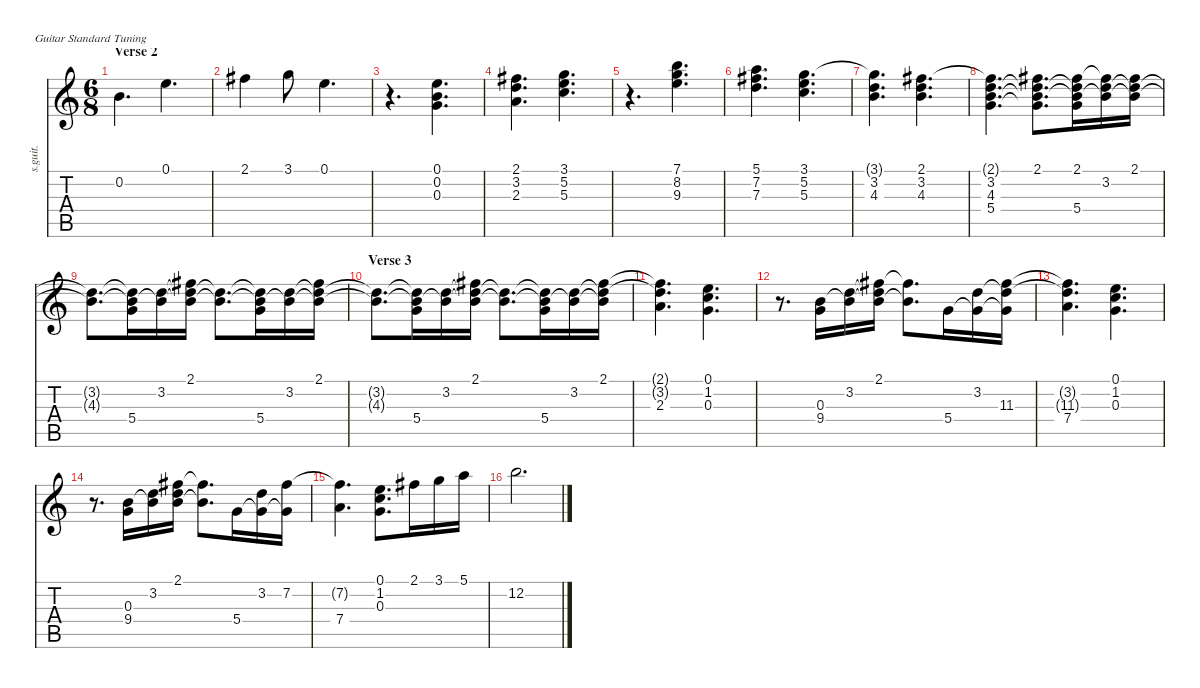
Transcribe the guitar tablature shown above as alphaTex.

\defaultSystemsLayout 4
\hideDynamics
\bracketExtendMode nobrackets
\track ("Michael Kamen - Strings 1" "s.guit.") {instrument stringensemble1}
\staff {score tabs}
\tuning (E4 B3 G3 D3 A2 E2)
\displaytranspose 12
\ts (6 8)
\section ("" "Verse 2")
\tempo (71 hide)
\clef g2
\ks c
0.2{t}.4{d lyrics (0 "") lyrics (1 "") lyrics (2 "") lyrics (3 "") lyrics (4 "") dy fff} 0.1.4{d lyrics (0 "") lyrics (1 "") lyrics (2 "") lyrics (3 "") lyrics (4 "")} |
2.1{acc #}.4{lyrics (0 "") lyrics (1 "") lyrics (2 "") lyrics (3 "") lyrics (4 "")} 3.1.8{lyrics (0 "") lyrics (1 "") lyrics (2 "") lyrics (3 "") lyrics (4 "")} 0.1.4{d lyrics (0 "") lyrics (1 "") lyrics (2 "") lyrics (3 "") lyrics (4 "")} |
r.4{d} (0.1 0.2 0.3).4{d lyrics (0 "") lyrics (1 "") lyrics (2 "") lyrics (3 "") lyrics (4 "")} |
(2.1{acc #} 3.2 2.3).4{d lyrics (0 "") lyrics (1 "") lyrics (2 "") lyrics (3 "") lyrics (4 "")} (3.1 5.2 5.3).4{d lyrics (0 "") lyrics (1 "") lyrics (2 "") lyrics (3 "") lyrics (4 "")} |
r.4{d} (7.1 8.2 9.3).4{d lyrics (0 "") lyrics (1 "") lyrics (2 "") lyrics (3 "") lyrics (4 "")} |
(5.1 7.2{acc #} 7.3).4{d lyrics (0 "") lyrics (1 "") lyrics (2 "") lyrics (3 "") lyrics (4 "")} (3.1 5.2 5.3).4{d lyrics (0 "") lyrics (1 "") lyrics (2 "") lyrics (3 "") lyrics (4 "")} |
(3.1{t} 3.2 4.3).4{d lyrics (0 "") lyrics (1 "") lyrics (2 "") lyrics (3 "") lyrics (4 "")} (2.1{acc #} 3.2 4.3).4{d lyrics (0 "") lyrics (1 "") lyrics (2 "") lyrics (3 "") lyrics (4 "")} |
(2.1{t acc #} 3.2 4.3 5.4).4{d lyrics (0 "") lyrics (1 "") lyrics (2 "") lyrics (3 "") lyrics (4 "")} (2.1{acc #} 3.2{t} 4.3{t} 5.4{t}).8{d lyrics (0 "") lyrics (1 "") lyrics (2 "") lyrics (3 "") lyrics (4 "")} (2.1{acc #} 3.2{t} 4.3{t} 5.4).16{lyrics (0 "") lyrics (1 "") lyrics (2 "") lyrics (3 "") lyrics (4 "")} (2.1{t acc #} 3.2 4.3{t}).16{lyrics (0 "") lyrics (1 "") lyrics (2 "") lyrics (3 "") lyrics (4 "")} (2.1{acc #} 3.2{t} 4.3{t}).16{lyrics (0 "") lyrics (1 "") lyrics (2 "") lyrics (3 "") lyrics (4 "")} |
(3.2{t} 4.3{t}).8{d lyrics (0 "") lyrics (1 "") lyrics (2 "") lyrics (3 "") lyrics (4 "")} (3.2{t} 4.3{t} 5.4).16{lyrics (0 "") lyrics (1 "") lyrics (2 "") lyrics (3 "") lyrics (4 "")} (3.2 4.3{t}).16{lyrics (0 "") lyrics (1 "") lyrics (2 "") lyrics (3 "") lyrics (4 "")} (2.1{acc #} 3.2{t} 4.3{t}).16{lyrics (0 "") lyrics (1 "") lyrics (2 "") lyrics (3 "") lyrics (4 "")} (3.2{t} 4.3{t}).8{d lyrics (0 "") lyrics (1 "") lyrics (2 "") lyrics (3 "") lyrics (4 "")} (3.2{t} 4.3{t} 5.4).16{lyrics (0 "") lyrics (1 "") lyrics (2 "") lyrics (3 "") lyrics (4 "")} (3.2 4.3{t}).16{lyrics (0 "") lyrics (1 "") lyrics (2 "") lyrics (3 "") lyrics (4 "")} (2.1{acc #} 3.2{t} 4.3{t}).16{lyrics (0 "") lyrics (1 "") lyrics (2 "") lyrics (3 "") lyrics (4 "")} |
\section ("" "Verse 3")
(3.2{t} 4.3{t}).8{d lyrics (0 "") lyrics (1 "") lyrics (2 "") lyrics (3 "") lyrics (4 "")} (3.2{t} 4.3{t} 5.4).16{lyrics (0 "") lyrics (1 "") lyrics (2 "") lyrics (3 "") lyrics (4 "")} (3.2 4.3{t}).16{lyrics (0 "") lyrics (1 "") lyrics (2 "") lyrics (3 "") lyrics (4 "")} (2.1{acc #} 3.2{t} 4.3{t}).16{lyrics (0 "") lyrics (1 "") lyrics (2 "") lyrics (3 "") lyrics (4 "")} (3.2{t} 4.3{t}).8{d lyrics (0 "") lyrics (1 "") lyrics (2 "") lyrics (3 "") lyrics (4 "")} (3.2{t} 4.3{t} 5.4).16{lyrics (0 "") lyrics (1 "") lyrics (2 "") lyrics (3 "") lyrics (4 "")} (3.2 4.3{t}).16{lyrics (0 "") lyrics (1 "") lyrics (2 "") lyrics (3 "") lyrics (4 "")} (2.1{acc #} 3.2{t} 4.3{t}).16{lyrics (0 "") lyrics (1 "") lyrics (2 "") lyrics (3 "") lyrics (4 "")} |
(2.1{t acc #} 3.2{t} 2.3).4{d lyrics (0 "") lyrics (1 "") lyrics (2 "") lyrics (3 "") lyrics (4 "")} (0.1 1.2 0.3).4{d lyrics (0 "") lyrics (1 "") lyrics (2 "") lyrics (3 "") lyrics (4 "")} |
r.8{d} (0.3 9.4).16{lyrics (0 "") lyrics (1 "") lyrics (2 "") lyrics (3 "") lyrics (4 "")} (3.2 9.4{t}).16{lyrics (0 "") lyrics (1 "") lyrics (2 "") lyrics (3 "") lyrics (4 "")} (2.1{acc #} 3.2{t} 9.4{t}).16{lyrics (0 "") lyrics (1 "") lyrics (2 "") lyrics (3 "") lyrics (4 "")} (2.1{t acc #} 9.4{t}).8{d lyrics (0 "") lyrics (1 "") lyrics (2 "") lyrics (3 "") lyrics (4 "")} 5.4.16{lyrics (0 "") lyrics (1 "") lyrics (2 "") lyrics (3 "") lyrics (4 "")} (3.2 5.4{t}).16{lyrics (0 "") lyrics (1 "") lyrics (2 "") lyrics (3 "") lyrics (4 "")} (3.2{t} 11.3{acc #} 5.4{t}).16{lyrics (0 "") lyrics (1 "") lyrics (2 "") lyrics (3 "") lyrics (4 "")} |
(3.2{t} 11.3{t acc #} 7.4).4{d lyrics (0 "") lyrics (1 "") lyrics (2 "") lyrics (3 "") lyrics (4 "")} (0.1 1.2 0.3).4{d lyrics (0 "") lyrics (1 "") lyrics (2 "") lyrics (3 "") lyrics (4 "")} |
r.8{d} (0.3 9.4).16{lyrics (0 "") lyrics (1 "") lyrics (2 "") lyrics (3 "") lyrics (4 "")} (3.2 9.4{t}).16{lyrics (0 "") lyrics (1 "") lyrics (2 "") lyrics (3 "") lyrics (4 "")} (2.1{acc #} 3.2{t} 9.4{t}).16{lyrics (0 "") lyrics (1 "") lyrics (2 "") lyrics (3 "") lyrics (4 "")} (2.1{t acc #} 9.4{t}).8{d lyrics (0 "") lyrics (1 "") lyrics (2 "") lyrics (3 "") lyrics (4 "")} 5.4.16{lyrics (0 "") lyrics (1 "") lyrics (2 "") lyrics (3 "") lyrics (4 "")} (3.2 5.4{t}).16{lyrics (0 "") lyrics (1 "") lyrics (2 "") lyrics (3 "") lyrics (4 "")} (7.2{acc #} 5.4{t}).16{lyrics (0 "") lyrics (1 "") lyrics (2 "") lyrics (3 "") lyrics (4 "")} |
(7.2{t acc #} 7.4).4{d lyrics (0 "") lyrics (1 "") lyrics (2 "") lyrics (3 "") lyrics (4 "")} (0.1 1.2 0.3).8{d lyrics (0 "") lyrics (1 "") lyrics (2 "") lyrics (3 "") lyrics (4 "")} 2.1{acc #}.16{lyrics (0 "") lyrics (1 "") lyrics (2 "") lyrics (3 "") lyrics (4 "")} 3.1.16{lyrics (0 "") lyrics (1 "") lyrics (2 "") lyrics (3 "") lyrics (4 "")} 5.1.16{lyrics (0 "") lyrics (1 "") lyrics (2 "") lyrics (3 "") lyrics (4 "")} |
12.2.2{d lyrics (0 "") lyrics (1 "") lyrics (2 "") lyrics (3 "") lyrics (4 "")}
